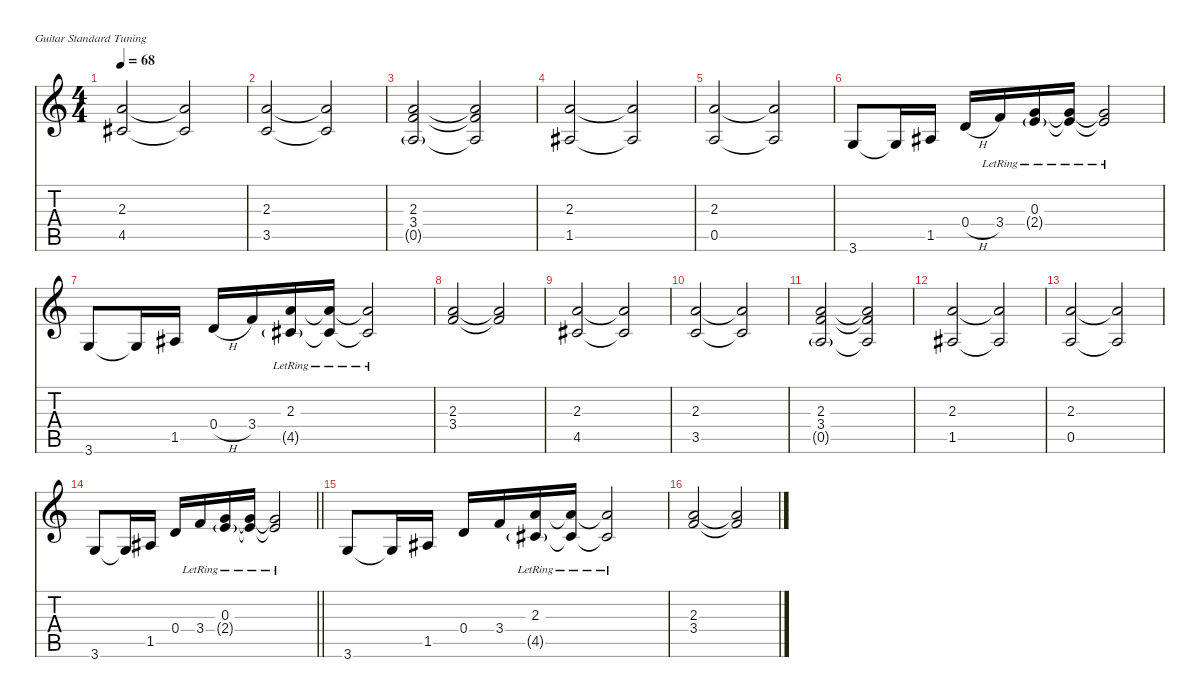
\defaultSystemsLayout 4
\hideDynamics
\bracketExtendMode nobrackets
\singleTrackTrackNamePolicy hidden
\multiTrackTrackNamePolicy hidden
\firstSystemTrackNameMode fullname
\firstSystemTrackNameOrientation horizontal
\otherSystemsTrackNameOrientation horizontal
\track ("Mikael Akerfeldt (Clean Jazz)" "jz.guit.") {instrument electricguitarjazz}
\staff {score tabs}
\tuning (E4 B3 G3 D3 A2 E2)
\ts (4 4)
\tempo 68
\clef g2
\ks c
(2.3 4.5{acc #}).2{dy f beam Up} (2.3{t} 4.5{t acc #}).2{beam Up} |
(2.3 3.5).2{beam Up} (2.3{t} 3.5{t}).2{beam Up} |
\section ("" "")
(2.3 3.4 0.5{g}).2{beam Up} (2.3{t} 3.4{t} 0.5{t}).2{beam Up} |
(2.3 1.5{acc #}).2{beam Up} (2.3{t} 1.5{t acc #}).2{beam Up} |
(2.3 0.5).2{beam Up} (2.3{t} 0.5{t}).2{beam Up} |
3.6.8{beam Up} 3.6{t}.16{beam Up} 1.5{acc #}.16{beam Up} 0.4{h}.16{beam Up} 3.4{lr}.16{beam Up} (0.3{lr} 2.4{g}).16{beam Up} (0.3{lr t} 2.4{t}).16{beam Up} (0.3{lr t} 2.4{t}).2{beam Up} |
3.6.8{beam Up} 3.6{t}.16{beam Up} 1.5{acc #}.16{beam Up} 0.4{h}.16{beam Up} 3.4.16{beam Up} (2.3{lr} 4.5{g acc #}).16{beam Up} (2.3{lr t} 4.5{t acc #}).16{beam Up} (2.3{lr t} 4.5{t acc #}).2{beam Up} |
(2.3 3.4).2{beam Up} (2.3{t} 3.4{t}).2{beam Up} |
(2.3 4.5{acc #}).2{beam Up} (2.3{t} 4.5{t acc #}).2{beam Up} |
(2.3 3.5).2{beam Up} (2.3{t} 3.5{t}).2{beam Up} |
(2.3 3.4 0.5{g}).2{beam Up} (2.3{t} 3.4{t} 0.5{t}).2{beam Up} |
(2.3 1.5{acc #}).2{beam Up} (2.3{t} 1.5{t acc #}).2{beam Up} |
(2.3 0.5).2{beam Up} (2.3{t} 0.5{t}).2{beam Up} |
\barLineRight lightlight
3.6.8{beam Up} 3.6{t}.16{beam Up} 1.5{acc #}.16{beam Up} 0.4.16{beam Up} 3.4{lr}.16{beam Up} (0.3{lr} 2.4{g}).16{beam Up} (0.3{lr t} 2.4{t}).16{beam Up} (0.3{lr t} 2.4{t}).2{beam Up} |
\section ("" "")
3.6.8{beam Up} 3.6{t}.16{beam Up} 1.5{acc #}.16{beam Up} 0.4.16{beam Up} 3.4.16{beam Up} (2.3{lr} 4.5{g acc #}).16{beam Up} (2.3{lr t} 4.5{t acc #}).16{beam Up} (2.3{lr t} 4.5{t acc #}).2{beam Up} |
(2.3 3.4).2{beam Up} (2.3{t} 3.4{t}).2{beam Up}
